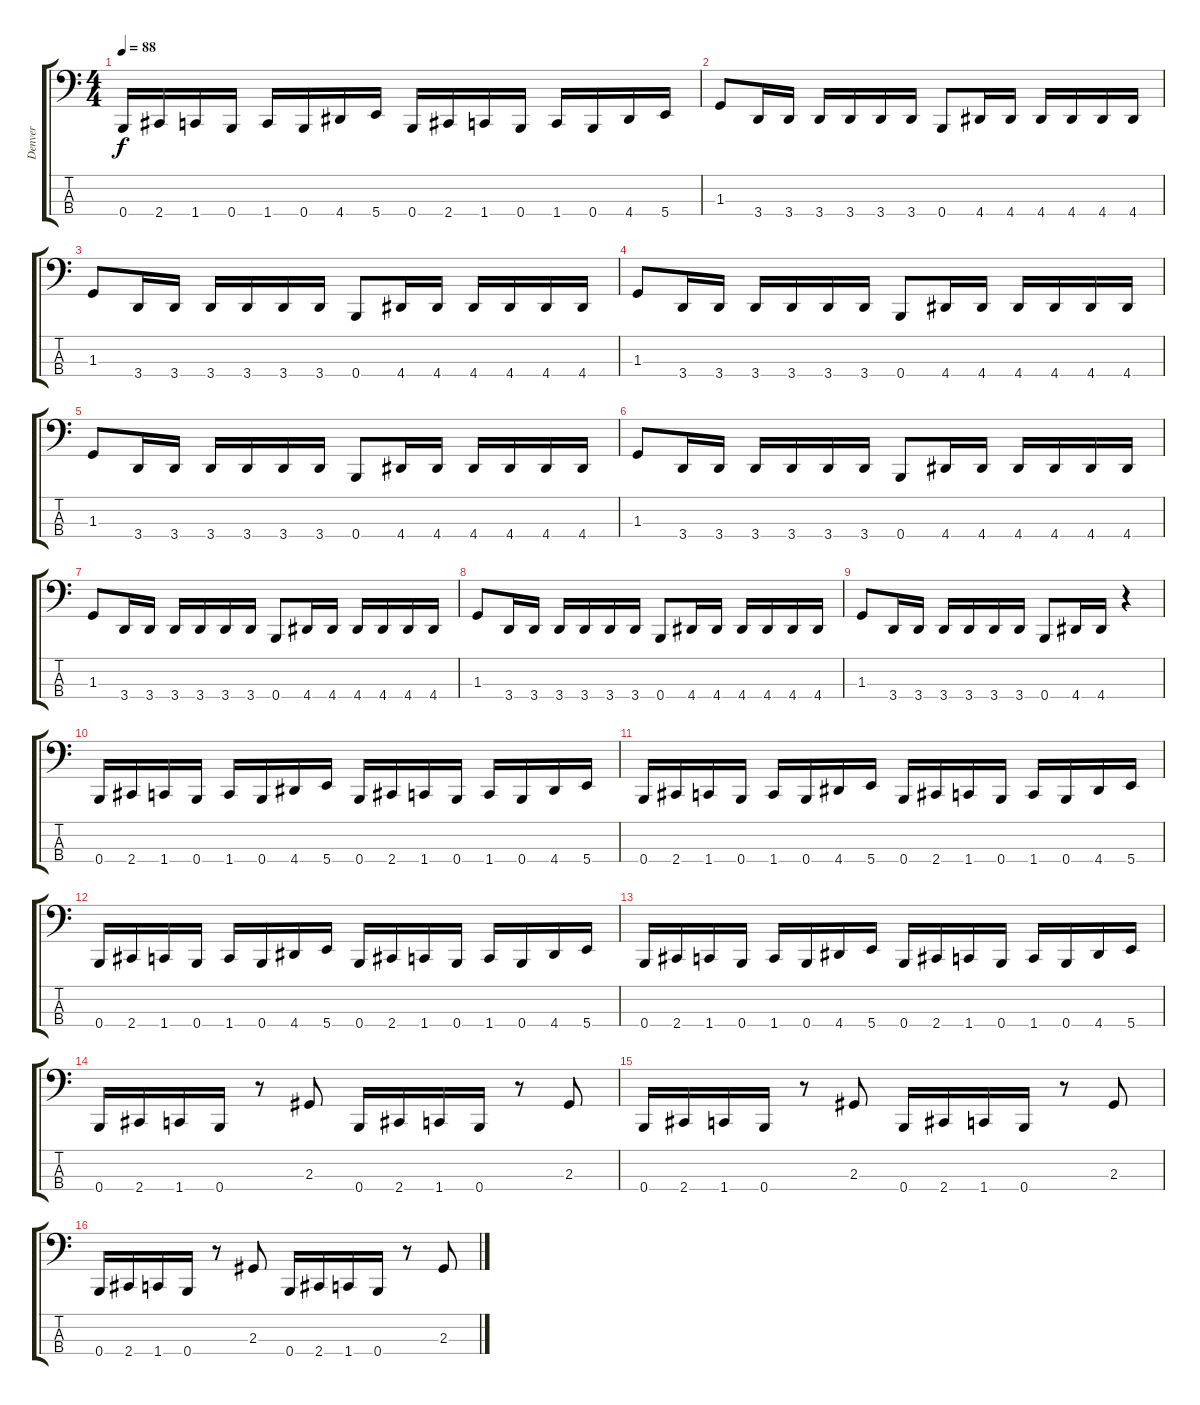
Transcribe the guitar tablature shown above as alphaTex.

\track ("Denver" "Denver") {instrument electricbasspick}
\staff {score tabs}
\tuning (E2 B1 Gb1 B0) {hide}
\ts (4 4)
\tempo 88
\clef f4
\ks c
0.4.16{dy f} 2.4.16 1.4.16 0.4.16 1.4.16 0.4.16 4.4.16 5.4.16 0.4.16 2.4.16 1.4.16 0.4.16 1.4.16 0.4.16 4.4.16 5.4.16 |
1.3.8 3.4.16 3.4.16 3.4.16 3.4.16 3.4.16 3.4.16 0.4.8 4.4.16 4.4.16 4.4.16 4.4.16 4.4.16 4.4.16 |
1.3.8 3.4.16 3.4.16 3.4.16 3.4.16 3.4.16 3.4.16 0.4.8 4.4.16 4.4.16 4.4.16 4.4.16 4.4.16 4.4.16 |
1.3.8 3.4.16 3.4.16 3.4.16 3.4.16 3.4.16 3.4.16 0.4.8 4.4.16 4.4.16 4.4.16 4.4.16 4.4.16 4.4.16 |
1.3.8 3.4.16 3.4.16 3.4.16 3.4.16 3.4.16 3.4.16 0.4.8 4.4.16 4.4.16 4.4.16 4.4.16 4.4.16 4.4.16 |
1.3.8 3.4.16 3.4.16 3.4.16 3.4.16 3.4.16 3.4.16 0.4.8 4.4.16 4.4.16 4.4.16 4.4.16 4.4.16 4.4.16 |
1.3.8 3.4.16 3.4.16 3.4.16 3.4.16 3.4.16 3.4.16 0.4.8 4.4.16 4.4.16 4.4.16 4.4.16 4.4.16 4.4.16 |
1.3.8 3.4.16 3.4.16 3.4.16 3.4.16 3.4.16 3.4.16 0.4.8 4.4.16 4.4.16 4.4.16 4.4.16 4.4.16 4.4.16 |
1.3.8 3.4.16 3.4.16 3.4.16 3.4.16 3.4.16 3.4.16 0.4.8 4.4.16 4.4.16 r.4 |
0.4.16 2.4.16 1.4.16 0.4.16 1.4.16 0.4.16 4.4.16 5.4.16 0.4.16 2.4.16 1.4.16 0.4.16 1.4.16 0.4.16 4.4.16 5.4.16 |
0.4.16 2.4.16 1.4.16 0.4.16 1.4.16 0.4.16 4.4.16 5.4.16 0.4.16 2.4.16 1.4.16 0.4.16 1.4.16 0.4.16 4.4.16 5.4.16 |
0.4.16 2.4.16 1.4.16 0.4.16 1.4.16 0.4.16 4.4.16 5.4.16 0.4.16 2.4.16 1.4.16 0.4.16 1.4.16 0.4.16 4.4.16 5.4.16 |
0.4.16 2.4.16 1.4.16 0.4.16 1.4.16 0.4.16 4.4.16 5.4.16 0.4.16 2.4.16 1.4.16 0.4.16 1.4.16 0.4.16 4.4.16 5.4.16 |
0.4.16 2.4.16 1.4.16 0.4.16 r.8 2.3.8 0.4.16 2.4.16 1.4.16 0.4.16 r.8 2.3.8 |
0.4.16 2.4.16 1.4.16 0.4.16 r.8 2.3.8 0.4.16 2.4.16 1.4.16 0.4.16 r.8 2.3.8 |
0.4.16 2.4.16 1.4.16 0.4.16 r.8 2.3.8 0.4.16 2.4.16 1.4.16 0.4.16 r.8 2.3.8
